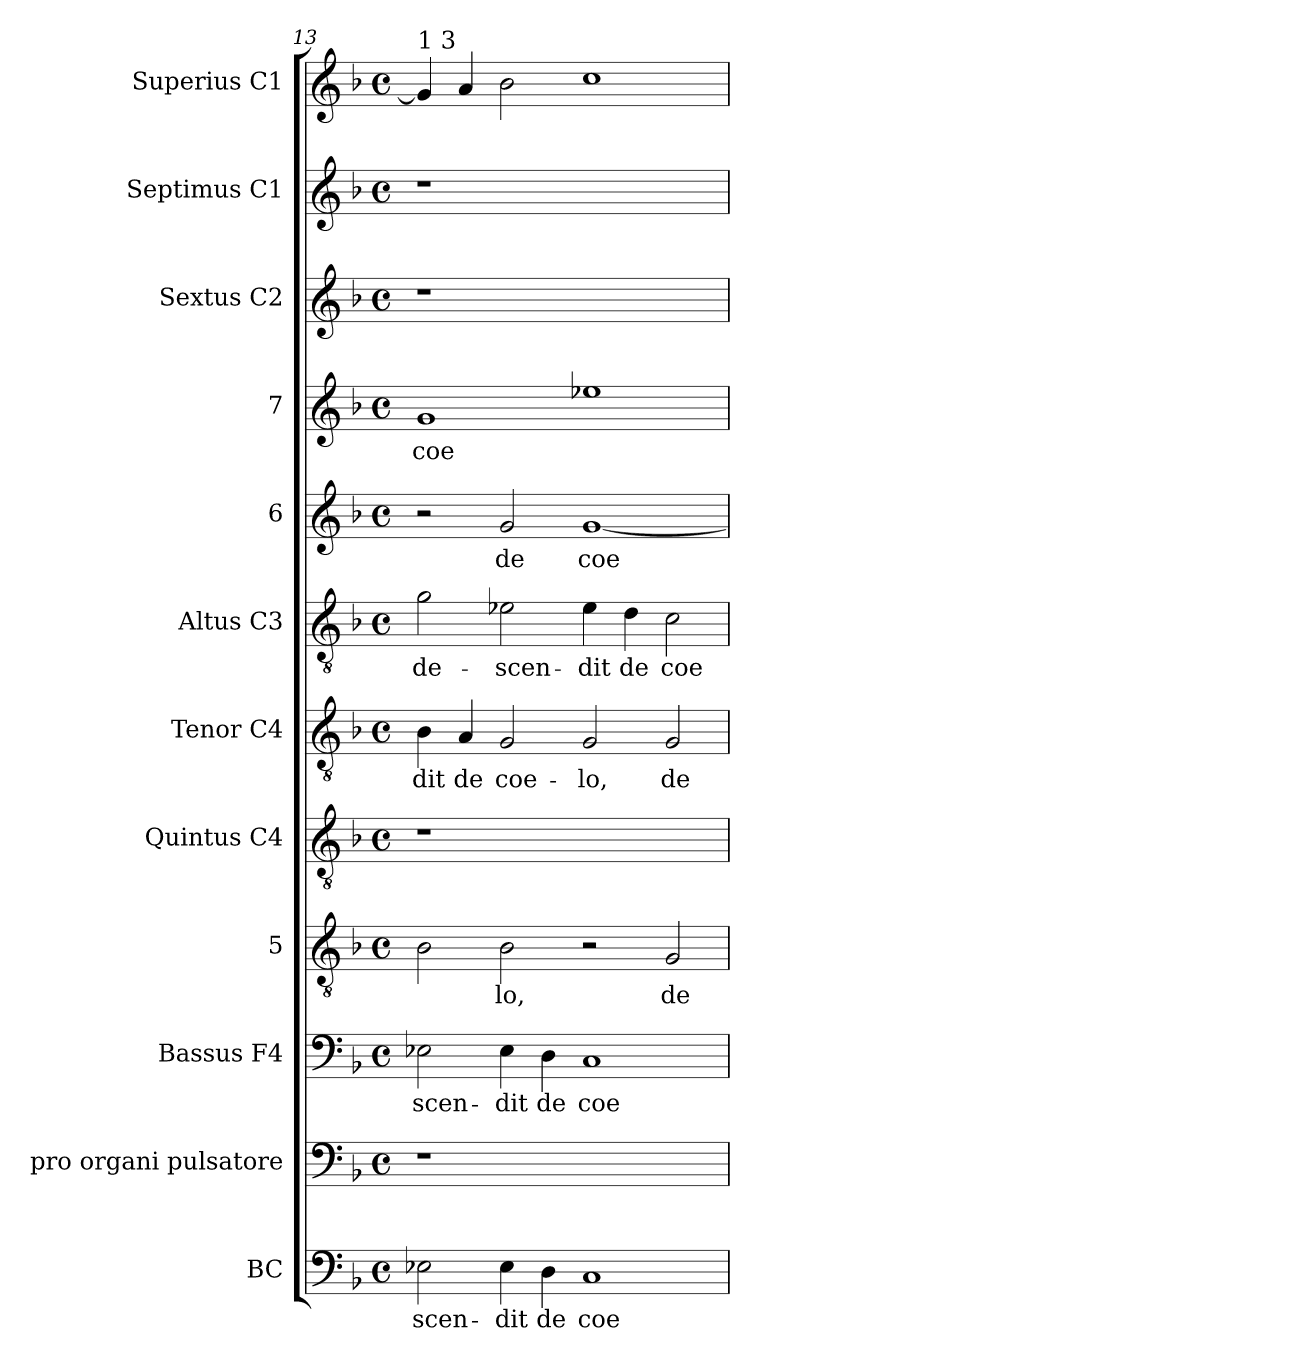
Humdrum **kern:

**kern	**text	**kern	**kern	**text	**kern	**text	**kern	**kern	**text	**kern	**text	**kern	**text	**kern	**text	**kern	**kern	**kern	**text
*part12	*part12	*part11	*part10	*part10	*part9	*part9	*part8	*part7	*part7	*part6	*part6	*part5	*part5	*part4	*part4	*part3	*part2	*part1	*part1
*staff12	*staff12	*staff11	*staff10	*staff10	*staff9	*staff9	*staff8	*staff7	*staff7	*staff6	*staff6	*staff5	*staff5	*staff4	*staff4	*staff3	*staff2	*staff1	*staff1
*I"BC	*	*I"pro organi  pulsatore	*I"Bassus  F4	*	*I"5	*	*I"Quintus  C4	*I"Tenor  C4	*	*I"Altus  C3	*	*I"6	*	*I"7	*	*I"Sextus  C2	*I"Septimus  C1	*I"Superius  C1	*
*I'BC	*	*	*I'B	*	*	*	*	*I'T	*	*I'A	*	*	*	*	*	*	*	*I'S	*
!!LO:PB:g=z
*clefF4	*	*clefF4	*clefF4	*	*clefGv2	*	*clefGv2	*clefGv2	*	*clefGv2	*	*clefG2	*	*clefG2	*	*clefG2	*clefG2	*clefG2	*
*k[b-]	*	*k[b-]	*k[b-]	*	*k[b-]	*	*k[b-]	*k[b-]	*	*k[b-]	*	*k[b-]	*	*k[b-]	*	*k[b-]	*k[b-]	*k[b-]	*
*F:	*	*F:	*F:	*	*F:	*	*F:	*F:	*	*F:	*	*F:	*	*F:	*	*F:	*F:	*F:	*
*M4/4	*	*M4/4	*M4/4	*	*M4/4	*	*M4/4	*M4/4	*	*M4/4	*	*M4/4	*	*M4/4	*	*M4/4	*M4/4	*M4/4	*
*met(c)	*	*met(c)	*met(c)	*	*met(c)	*	*met(c)	*met(c)	*	*met(c)	*	*met(c)	*	*met(c)	*	*met(c)	*met(c)	*met(c)	*
=13	=13	=13	=13	=13	=13	=13	=13	=13	=13	=13	=13	=13	=13	=13	=13	=13	=13	=13	=13
!	!	!	!	!	!	!	!	!	!	!	!	!	!	!	!	!	!	!LO:TX:a:t=1 3	!
!	!LO:LY:a:cj	!	!	!LO:LY:b:cj	!	!LO:LY:b:cj	!	!	!LO:LY:b:cj	!	!LO:LY:b:cj	!	!	!	!LO:LY:b:cj	!	!	!	!LO:LY:b:cj
2E-X\	-scen-	1r	2E-X\	-scen-	2B-\	--	1r	4B-\	-dit	2g\	de-	2r	.	1g	coe-	1r	1r	4g/]	--
!	!	!	!	!	!	!	!	!	!LO:LY:b:cj	!	!	!	!	!	!	!	!	!	!LO:LY:b:cj
.	.	.	.	.	.	.	.	4A/	de	.	.	.	.	.	.	.	.	4a/	--
!	!LO:LY:a:cj	!	!	!LO:LY:b:cj	!	!LO:LY:b:cj	!	!	!LO:LY:b:cj	!	!LO:LY:b:cj	!	!LO:LY:b:cj	!	!	!	!	!	!LO:LY:b:cj
4E-\	-dit	.	4E-\	-dit	2B-\	-lo,	.	2G/	coe-	2e-X\	-scen-	2g/	de	.	.	.	.	2b-\	--
!	!LO:LY:a:cj	!	!	!LO:LY:b:cj	!	!	!	!	!	!	!	!	!	!	!	!	!	!	!
4D\	de	.	4D\	de	.	.	.	.	.	.	.	.	.	.	.	.	.	.	.
!	!LO:LY:a:cj	!	!	!LO:LY:b:cj	!	!	!	!	!LO:LY:b:cj	!	!LO:LY:b:cj	!	!LO:LY:b:cj	!	!LO:LY:b:cj	!	!	!	!LO:LY:b:cj
1C	coe-	1ryy	1C	coe-	2r	.	1ryy	2G/	-lo,	4e-\	-dit	[<1g	coe-	1ee-	--	1ryy	1ryy	1cc	--
!	!	!	!	!	!	!	!	!	!	!	!LO:LY:b:cj	!	!	!	!	!	!	!	!
.	.	.	.	.	.	.	.	.	.	4d\	de	.	.	.	.	.	.	.	.
!	!	!	!	!	!	!LO:LY:b:cj	!	!	!LO:LY:b:cj	!	!LO:LY:b:cj	!	!	!	!	!	!	!	!
.	.	.	.	.	2G/	de	.	2G/	de	2c\	coe-	.	.	.	.	.	.	.	.
=	=	=	=	=	=	=	=	=	=	=	=	=	=	=	=	=	=	=	=
*-	*-	*-	*-	*-	*-	*-	*-	*-	*-	*-	*-	*-	*-	*-	*-	*-	*-	*-	*-
